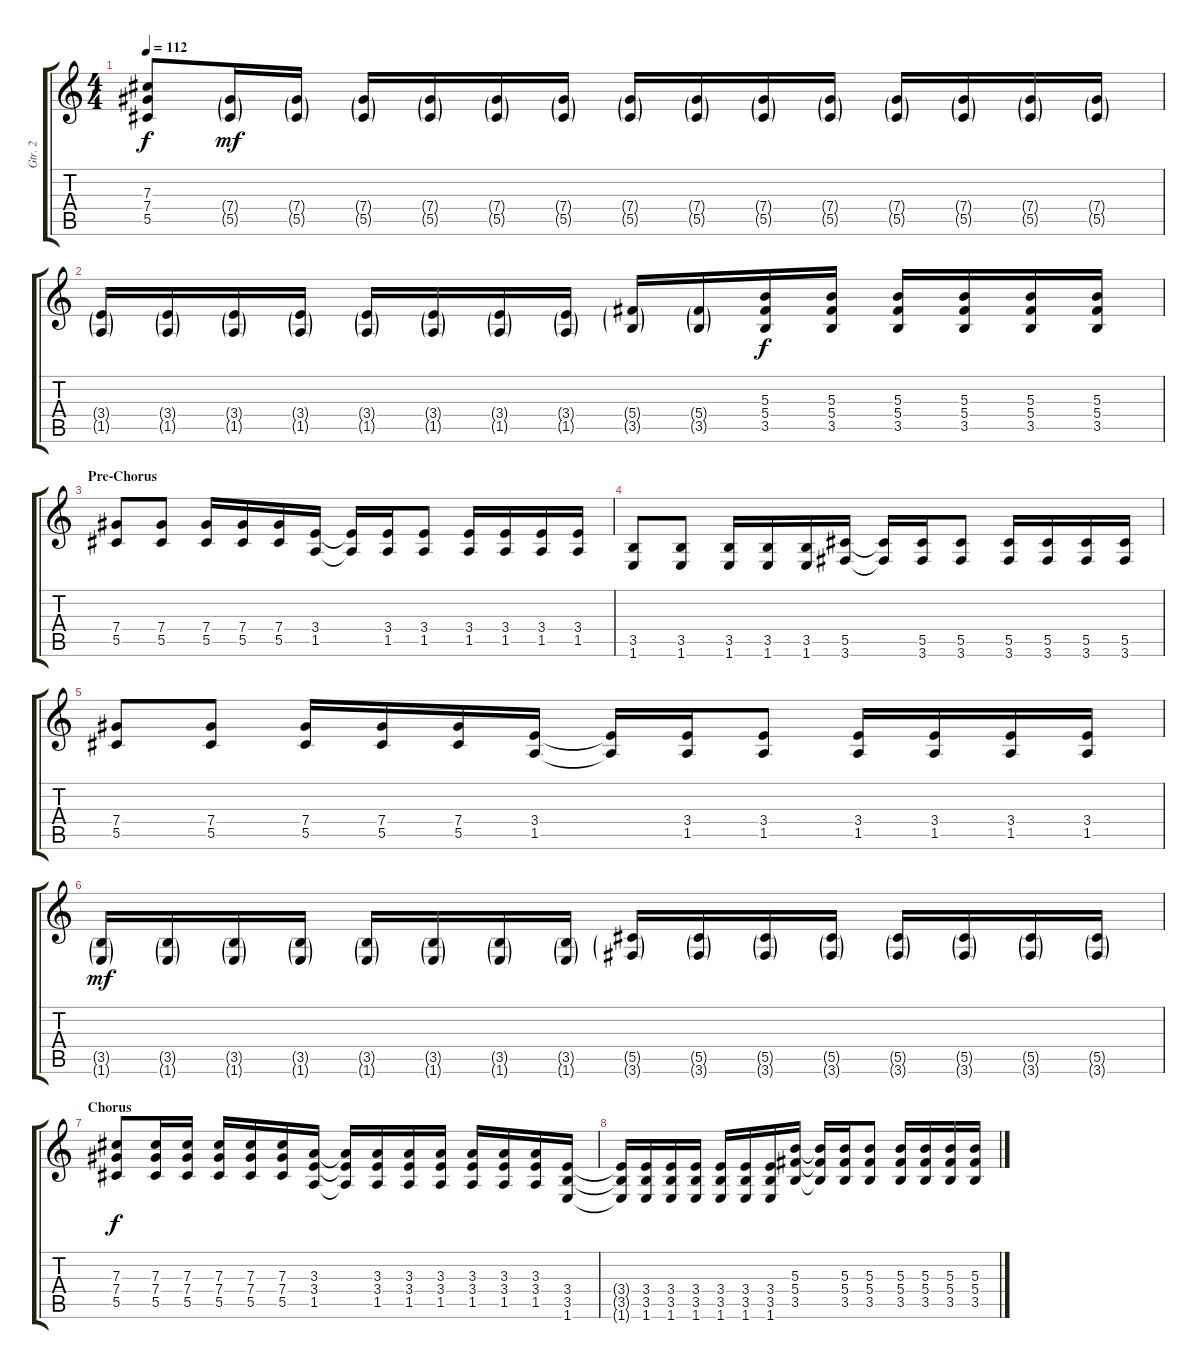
\track ("Gtr. 2" "Gtr. 2") {instrument overdrivenguitar}
\staff {score tabs}
\tuning (Eb4 Bb3 Gb3 Db3 Ab2 Eb2) {hide}
\ts (4 4)
\tempo 112
\clef g2
\ks c
(7.3 7.4 5.5).8{dy f} (7.4{g} 5.5{g}).16{dy mf} (7.4{g} 5.5{g}).16 (7.4{g} 5.5{g}).16 (7.4{g} 5.5{g}).16 (7.4{g} 5.5{g}).16 (7.4{g} 5.5{g}).16 (7.4{g} 5.5{g}).16 (7.4{g} 5.5{g}).16 (7.4{g} 5.5{g}).16 (7.4{g} 5.5{g}).16 (7.4{g} 5.5{g}).16 (7.4{g} 5.5{g}).16 (7.4{g} 5.5{g}).16 (7.4{g} 5.5{g}).16 |
(3.4{g} 1.5{g}).16 (3.4{g} 1.5{g}).16 (3.4{g} 1.5{g}).16 (3.4{g} 1.5{g}).16 (3.4{g} 1.5{g}).16 (3.4{g} 1.5{g}).16 (3.4{g} 1.5{g}).16 (3.4{g} 1.5{g}).16 (5.4{g} 3.5{g}).16 (5.4{g} 3.5{g}).16 (5.3 5.4 3.5).16{dy f} (5.3 5.4 3.5).16 (5.3 5.4 3.5).16 (5.3 5.4 3.5).16 (5.3 5.4 3.5).16 (5.3 5.4 3.5).16 |
\section ("" "Pre-Chorus")
(7.4 5.5).8 (7.4 5.5).8 (7.4 5.5).16 (7.4 5.5).16 (7.4 5.5).16 (3.4 1.5).16 (3.4{t} 1.5{t}).16 (3.4 1.5).16 (3.4 1.5).8 (3.4 1.5).16 (3.4 1.5).16 (3.4 1.5).16 (3.4 1.5).16 |
(3.5 1.6).8 (3.5 1.6).8 (3.5 1.6).16 (3.5 1.6).16 (3.5 1.6).16 (5.5 3.6).16 (5.5{t} 3.6{t}).16 (5.5 3.6).16 (5.5 3.6).8 (5.5 3.6).16 (5.5 3.6).16 (5.5 3.6).16 (5.5 3.6).16 |
(7.4 5.5).8 (7.4 5.5).8 (7.4 5.5).16 (7.4 5.5).16 (7.4 5.5).16 (3.4 1.5).16 (3.4{t} 1.5{t}).16 (3.4 1.5).16 (3.4 1.5).8 (3.4 1.5).16 (3.4 1.5).16 (3.4 1.5).16 (3.4 1.5).16 |
(3.5{g} 1.6{g}).16{dy mf} (3.5{g} 1.6{g}).16 (3.5{g} 1.6{g}).16 (3.5{g} 1.6{g}).16 (3.5{g} 1.6{g}).16 (3.5{g} 1.6{g}).16 (3.5{g} 1.6{g}).16 (3.5{g} 1.6{g}).16 (5.5{g} 3.6{g}).16 (5.5{g} 3.6{g}).16 (5.5{g} 3.6{g}).16 (5.5{g} 3.6{g}).16 (5.5{g} 3.6{g}).16 (5.5{g} 3.6{g}).16 (5.5{g} 3.6{g}).16 (5.5{g} 3.6{g}).16 |
\section ("" "Chorus")
(7.3 7.4 5.5).8{dy f} (7.3 7.4 5.5).16 (7.3 7.4 5.5).16 (7.3 7.4 5.5).16 (7.3 7.4 5.5).16 (7.3 7.4 5.5).16 (3.3 3.4 1.5).16 (3.3{t} 3.4{t} 1.5{t}).16 (3.3 3.4 1.5).16 (3.3 3.4 1.5).16 (3.3 3.4 1.5).16 (3.3 3.4 1.5).16 (3.3 3.4 1.5).16 (3.3 3.4 1.5).16 (3.4 3.5 1.6).16 |
(3.4{t} 3.5{t} 1.6{t}).16 (3.4 3.5 1.6).16 (3.4 3.5 1.6).16 (3.4 3.5 1.6).16 (3.4 3.5 1.6).16 (3.4 3.5 1.6).16 (3.4 3.5 1.6).16 (5.3 5.4 3.5).16 (5.3{t} 5.4{t} 3.5{t}).16 (5.3 5.4 3.5).16 (5.3 5.4 3.5).8 (5.3 5.4 3.5).16 (5.3 5.4 3.5).16 (5.3 5.4 3.5).16 (5.3 5.4 3.5).16
